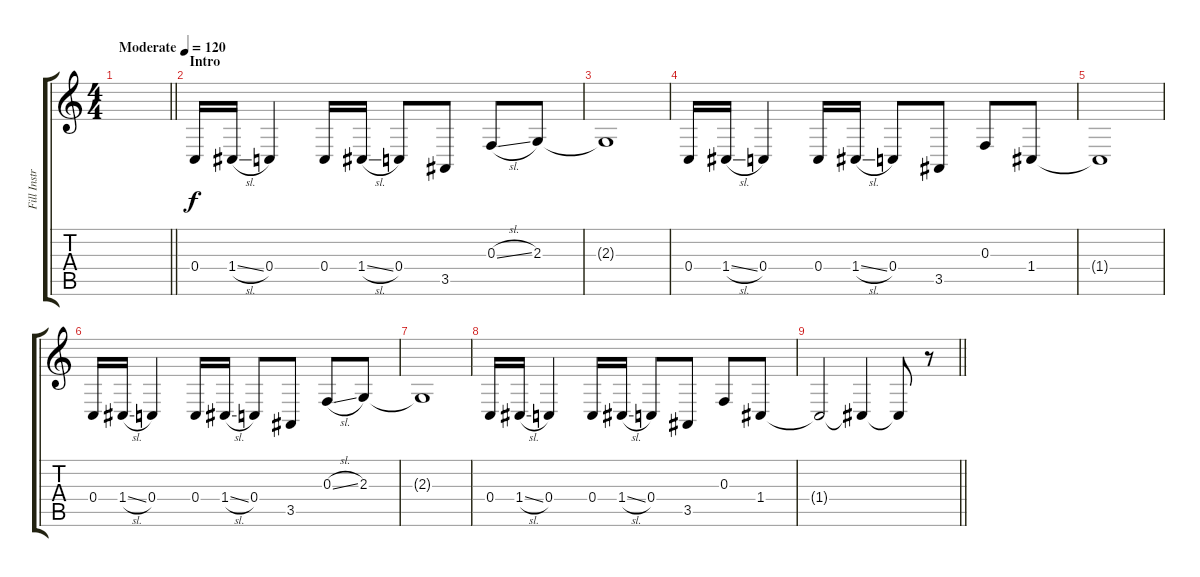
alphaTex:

\track ("Fill Instrument(1)" "Fill Instr") {instrument lead1square bank 4}
\staff {score tabs}
\tuning (D4 A3 F3 C3 G2 C2) {hide}
\ts (4 4)
\tempo (120 "Moderate")
\clef g2
\barLineRight lightlight
\ks c
|
\section ("" "Intro")
0.4.16 1.4{sl}.16 0.4.4 0.4.16 1.4{sl}.16 0.4.8 3.5.8 0.3{sl}.8 2.3.8 |
2.3{t}.1 |
0.4.16 1.4{sl}.16 0.4.4 0.4.16 1.4{sl}.16 0.4.8 3.5.8 0.3.8 1.4.8 |
1.4{t}.1 |
0.4.16 1.4{sl}.16 0.4.4 0.4.16 1.4{sl}.16 0.4.8 3.5.8 0.3{sl}.8 2.3.8 |
2.3{t}.1 |
0.4.16 1.4{sl}.16 0.4.4 0.4.16 1.4{sl}.16 0.4.8 3.5.8 0.3.8 1.4.8 |
\barLineRight lightlight
1.4{t}.2 1.4{t}.4 1.4{t}.8 r.8
